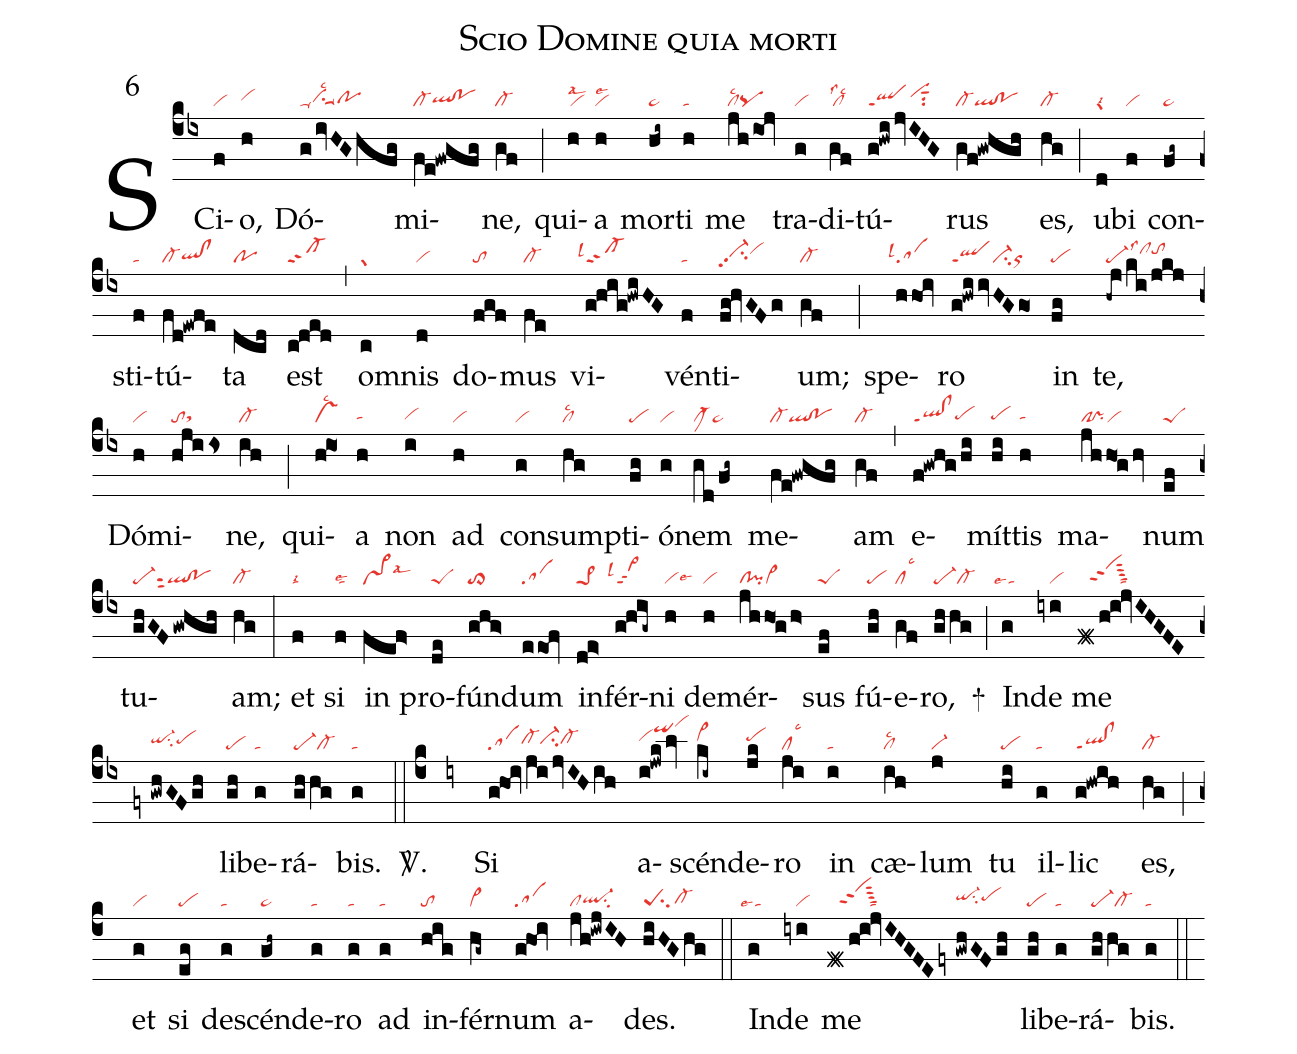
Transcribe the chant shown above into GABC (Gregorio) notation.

name: Scio Domine quia morti;
mode:6;
nabc-lines:1;
%%
(cb4)
SCi(f|vi)o,(h|vihh) Dó(g/ivHGhfg|ta-vihgsu1suu1lsc2pohg)mi(fe!fwgfg|cl-qlhg!pohg)ne,(gf|cl-) (;)
qui(h|vilsal2)a(h|vilse2) mor(hi~|ta>)ti(h|ta) me(jh/iOj|cllsc2pq) tra(g|vi)di(gf|cllss2lsc2)tú(g!hwi/jvIHG|qlppt1vihisut1su2)rus(gf!gwhgh|cl-ql!po) es,(hg|cl-) (;)
u(d|grlsi2)bi(f|vi) con(fg~|ta>)sti(f|ta)tú(fd!ewfe|cl-qlhg!clhg)ta(dcd|po) est(c!ded|cl-ppt2) (,)
om(c|gr)nis(d|vi) do(fgf|to)mus(fe|cl-) vi(g!hig!hwiHG|``cl-ppt2lsl4)vén(f|ta)ti(fg!hvGFg|vi-hhpp2su2vihi)um;(gf|cl-) (;)
spe(hhOi|``salsl4)ro(g!hwiivHGgo1|qlppt1ci-or) in(fg|pe) te,(-hj/ki/jkj|pe-lss3clhitohi) Dó(h|vi)mi(hjiis|tosthg)ne,(ih|cl-) (;)
qui(h!io1|vslsc2)a(h|tahg) non(i|vihg) ad(h|vi) con(g|vi)sum(hg|cllsc2)pti(fg|pe)ó(g|vi)nem(gd/fg~|clM-ta>) me(fe!fwgfg|cl-ql!po)am(gf|cl-) (,)
e(f!gwhg/hi|ql!clppt1pehg)mít(hi|pehg)tis(h|tahg) ma(jhho1g/hv|cl!prvi)num(ef|peS) tu(ghGFgwhgh|pe-sut2ql!po)am;(hg|cl-) (:)
et(f|talsi2) si(f|talse2) in(fef>|vs>lsal6) pro(de|peS)fún(ghg>|to>)dum(eeOf|sa) in(de>|pe>1)fér(g!hig~|``vi>ppt2lsl4)ni(h|vilse6) de(h|vi)mér(jhho1g/h>|cl!pivi>)sus(ef|peS) fú(gh|pe)e(gf|cllsc3)ro,(ghhg|pe-cl-) +(;)
In(g|``talse1)de(iyi|///vi) me(f#h!i!jvIHGFEfy|///vihkppt2sut4``ta|gwhGFgh|qi-hhsu2pehh) li(gh|pe)be(g|ta)rá(ghhg|pe-cl-)bis.(g|ta) <sp>V/</sp>.(::c4)
(iy) Si(g!hOi/ji/jvIHih|sacl-hhci-hhcl-hh) a(i!jwk/lv|vihiqihlvihn)scén(ki~|vi>hi)de(jk|pehi)ro(ji|cllsc3) in(i|ta) cæ(ih|cllsc2)lum(j|vi-) tu(hi|pe) il(g|ta)lic(g!hwih|ql!clppt1) es,(hg|cl-) (;)
et(g|vi) si(eg|pe) de(g|ta)scén(gh~|ta>)de(g|ta)ro(g|ta) ad(g|ta) in(hig|to)fér(hg~|vi>)num(g!hOi|sa) a(jh!iwjIH|clql-hgsu2)des.(hiHGhg|peSsu2cl-hg) (::)
In(g|``talse1)de(iyi|///vi) me(f#h!i!jvIHGFEfy|///vihkppt2sut4``ta|gwhGFgh|qi-hhsu2pehh) li(gh|pe)be(g|ta)rá(ghhg|pe-cl-)bis.(g|ta) (::)
